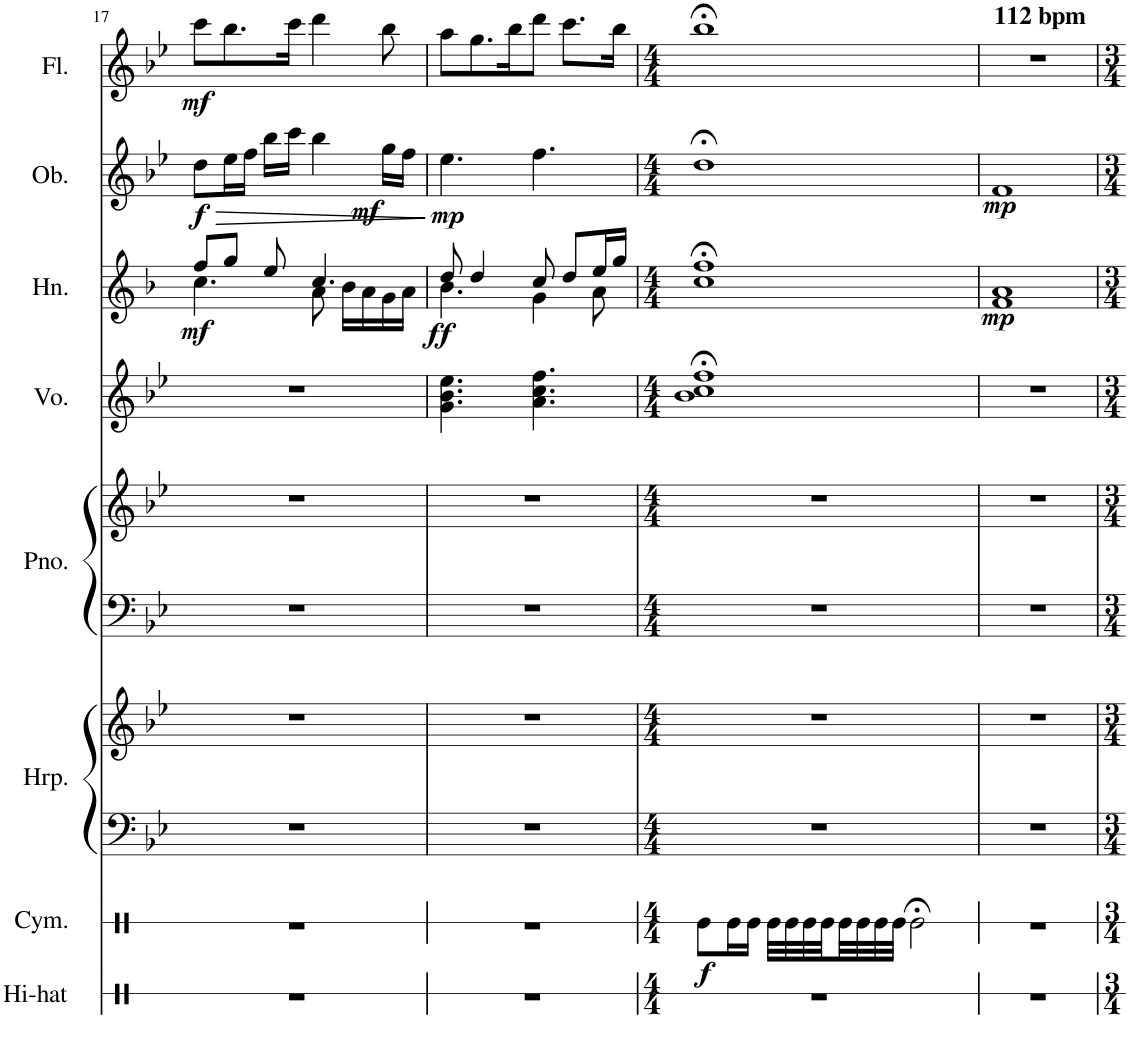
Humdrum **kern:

**kern	**kern	**dynam	**kern	**kern	**kern	**kern	**kern	**kern	**dynam	**kern	**dynam	**kern	**dynam
*part8	*part7	*part7	*part6	*part6	*part5	*part5	*part4	*part3	*part3	*part2	*part2	*part1	*part1
*staff10	*staff9	*staff9	*staff8	*staff7	*staff6	*staff5	*staff4	*staff3	*staff3	*staff2	*staff2	*staff1	*staff1
*I"Hi-hat	*I"Cymbal	*	*I"Harp	*	*I"Piano	*	*I"Voice	*I"Horn	*	*I"Oboe	*	*I"Flute	*
*I'Hi-hat	*I'Cym.	*	*I'Hrp.	*	*I'Pno.	*	*I'Vo.	*I'Hn.	*	*I'Ob.	*	*I'Fl.	*
!!LO:PB:g=z
*clefX	*clefX	*	*clefF4	*clefG2	*clefF4	*clefG2	*clefG2	*clefG2	*	*clefG2	*	*clefG2	*
*	*	*	*	*	*	*	*	*Trd4c7	*	*	*	*	*
*k[]	*k[]	*	*k[b-e-]	*k[b-e-]	*k[b-e-]	*k[b-e-]	*k[b-e-]	*k[b-]	*	*k[b-e-]	*	*k[b-e-]	*
*M3/4	*M3/4	*	*M3/4	*M3/4	*M3/4	*M3/4	*M3/4	*M3/4	*	*M3/4	*	*M3/4	*
=17	=17	=17	=17	=17	=17	=17	=17	=17	=17	=17	=17	=17	=17
*	*	*	*	*	*	*	*	*^	*	*	*	*	*
!	!	!	!	!	!	!	!	!	!	!LO:DY:b	!	!LO:HP:b	!	!
!	!	!	!	!	!	!	!	!	!	!	!	!LO:DY:n=1:b	!	!LO:DY:b
2.r	2.r	.	2.r	2.r	2.r	2.r	2.r	8ff/L	4.cc\	mf	8dd\L	> f	8ccc\L	mf
.	.	.	.	.	.	.	.	8gg/J	.	.	16ee-\L	.	8.bb-\	.
.	.	.	.	.	.	.	.	.	.	.	16ff\JJ	.	.	.
.	.	.	.	.	.	.	.	8ee/	.	.	16bb-\LL	.	.	.
.	.	.	.	.	.	.	.	.	.	.	16ccc\JJ	.	16ccc\Jk	.
!	!	!	!	!	!	!	!	!	!	!	!	!LO:DY:n=2:b	!	!
.	.	.	.	.	.	.	.	4.cc/	8a\	.	4bb-\	mf	4ddd\	.
.	.	.	.	.	.	.	.	.	16b-\LL	.	.	.	.	.
.	.	.	.	.	.	.	.	.	16a\	.	.	.	.	.
.	.	.	.	.	.	.	.	.	16g\	.	16gg\LL	.	8bb-\	.
.	.	.	.	.	.	.	.	.	16a\JJ	.	16ff\JJ	.	.	.
*	*	*	*	*	*	*	*	*v	*v	*	*	*	*	*
.	.	.	.	.	.	.	.	.	.	.	]	.	.
=18	=18	=18	=18	=18	=18	=18	=18	=18	=18	=18	=18	=18	=18
*	*	*	*	*	*	*	*	*^	*	*	*	*	*
!	!	!	!	!	!	!	!	!	!	!LO:DY:b	!	!LO:DY:b	!	!
2.r	2.r	.	2.r	2.r	2.r	2.r	4.g\ 4.b-\ 4.ee-\	8dd/	4.b-\	ff	4.ee-\	mp	8aa\L	.
.	.	.	.	.	.	.	.	4dd/	.	.	.	.	8.gg\	.
.	.	.	.	.	.	.	.	.	.	.	.	.	16bb-\K	.
.	.	.	.	.	.	.	4.a\ 4.cc\ 4.ff\	8cc/	4g\	.	4.ff\	.	8ddd\J	.
.	.	.	.	.	.	.	.	8dd/L	.	.	.	.	8.ccc\L	.
.	.	.	.	.	.	.	.	16ee/L	8a\	.	.	.	.	.
.	.	.	.	.	.	.	.	16gg/JJ	.	.	.	.	16bb-\Jk	.
=19	=19	=19	=19	=19	=19	=19	=19	=19	=19	=19	=19	=19	=19	=19
*M4/4	*M4/4	*	*M4/4	*M4/4	*M4/4	*M4/4	*M4/4	*M4/4	*	*	*M4/4	*	*M4/4	*
!	!	!LO:DY:b	!	!	!	!	!	!	!	!	!	!	!	!
1r	8Re\L	f	1r	1r	1r	1r	1b-;< 1cc;< 1ff;<	1ff;<	1cc	.	1dd;<	.	1bb-;<	.
.	16Re\L	.	.	.	.	.	.	.	.	.	.	.	.	.
.	16Re\JJ	.	.	.	.	.	.	.	.	.	.	.	.	.
.	32Re\LLL	.	.	.	.	.	.	.	.	.	.	.	.	.
.	32Re\	.	.	.	.	.	.	.	.	.	.	.	.	.
.	32Re\	.	.	.	.	.	.	.	.	.	.	.	.	.
.	32Re\	.	.	.	.	.	.	.	.	.	.	.	.	.
.	32Re\	.	.	.	.	.	.	.	.	.	.	.	.	.
.	32Re\	.	.	.	.	.	.	.	.	.	.	.	.	.
.	32Re\	.	.	.	.	.	.	.	.	.	.	.	.	.
.	32Re\JJJ	.	.	.	.	.	.	.	.	.	.	.	.	.
.	2Re;<\	.	.	.	.	.	.	.	.	.	.	.	.	.
=20	=20	=20	=20	=20	=20	=20	=20	=20	=20	=20	=20	=20	=20	=20
!	!	!	!	!	!	!	!	!	!	!	!	!	!LO:TX:a:B:t=112 bpm	!
!	!	!	!	!	!	!	!	!	!	!LO:DY:b	!	!LO:DY:b	!	!
1r	1r	.	1r	1r	1r	1r	1r	1a	1f	mp	1f	mp	1r	.
*	*	*	*	*	*	*	*	*v	*v	*	*	*	*	*
=	=	=	=	=	=	=	=	=	=	=	=	=	=
*-	*-	*-	*-	*-	*-	*-	*-	*-	*-	*-	*-	*-	*-
